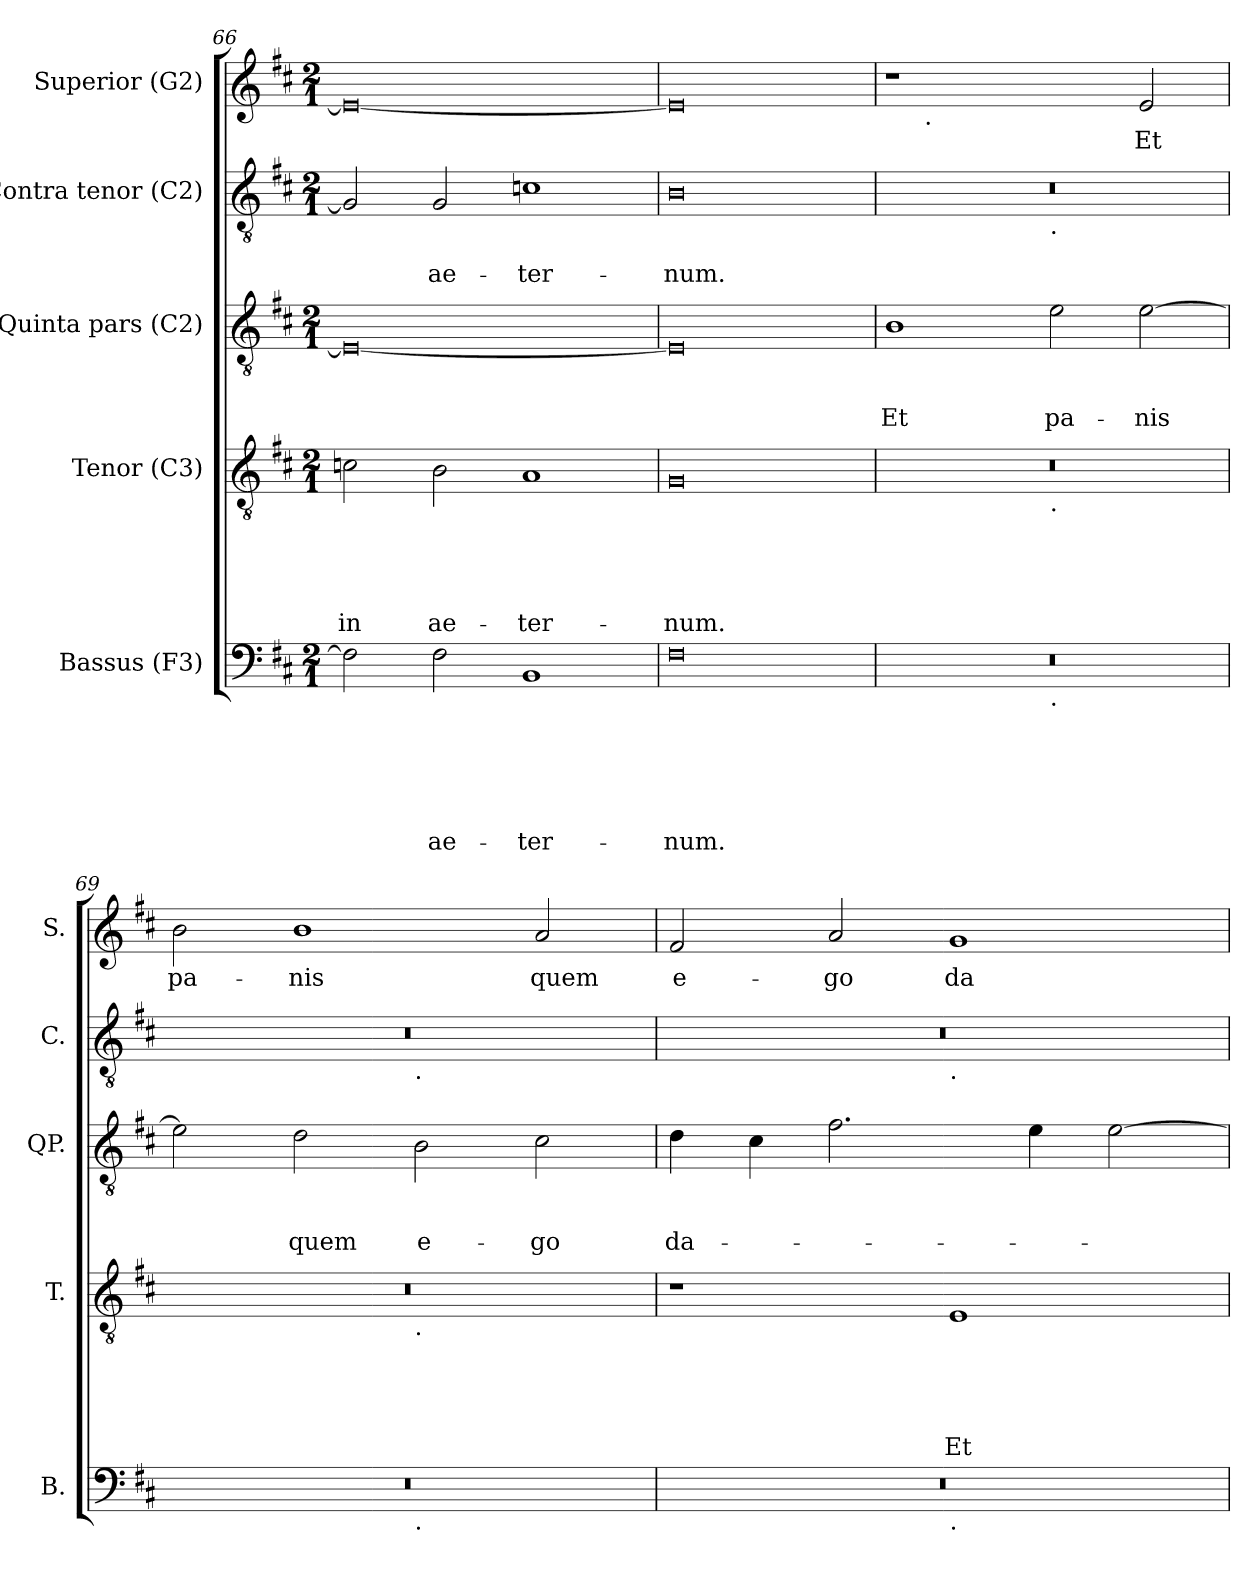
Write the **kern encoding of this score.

**kern	**text	**text	**text	**text	**text	**text	**kern	**text	**text	**text	**text	**text	**kern	**text	**text	**text	**kern	**text	**text	**kern	**text
*part5	*part5	*part5	*part5	*part5	*part5	*part5	*part4	*part4	*part4	*part4	*part4	*part4	*part3	*part3	*part3	*part3	*part2	*part2	*part2	*part1	*part1
*staff5	*staff5	*staff5	*staff5	*staff5	*staff5	*staff5	*staff4	*staff4	*staff4	*staff4	*staff4	*staff4	*staff3	*staff3	*staff3	*staff3	*staff2	*staff2	*staff2	*staff1	*staff1
*I"Bassus (F3)	*	*	*	*	*	*	*I"Tenor (C3)	*	*	*	*	*	*I"Quinta pars (C2)	*	*	*	*I"Contra tenor (C2)	*	*	*I"Superior (G2)	*
*I'B.	*	*	*	*	*	*	*I'T.	*	*	*	*	*	*I'QP.	*	*	*	*I'C.	*	*	*I'S.	*
*clefF4	*	*	*	*	*	*	*clefGv2	*	*	*	*	*	*clefGv2	*	*	*	*clefGv2	*	*	*clefG2	*
*k[f#c#]	*	*	*	*	*	*	*k[f#c#]	*	*	*	*	*	*k[f#c#]	*	*	*	*k[f#c#]	*	*	*k[f#c#]	*
*D:	*	*	*	*	*	*	*D:	*	*	*	*	*	*D:	*	*	*	*D:	*	*	*D:	*
*M2/1	*	*	*	*	*	*	*M2/1	*	*	*	*	*	*M2/1	*	*	*	*M2/1	*	*	*M2/1	*
=66	=66	=66	=66	=66	=66	=66	=66	=66	=66	=66	=66	=66	=66	=66	=66	=66	=66	=66	=66	=66	=66
!	!	!	!	!	!	!	!	!	!	!	!	!LO:LY:b	!	!	!	!	!	!	!	!	!
2F#\]	.	.	.	.	.	.	2cn\	.	.	.	.	in	0E_	.	.	.	2G/]	.	.	0e_	.
!	!	!	!	!	!	!LO:LY:b	!	!	!	!	!	!LO:LY:b	!	!	!	!	!	!	!LO:LY:b	!	!
2F#\	.	.	.	.	.	ae-	2B\	.	.	.	.	ae-	.	.	.	.	2G/	.	ae-	.	.
!	!	!	!	!	!	!LO:LY:b	!	!	!	!	!	!LO:LY:b	!	!	!	!	!	!	!LO:LY:b	!	!
1BB	.	.	.	.	.	-ter-	1A	.	.	.	.	-ter-	.	.	.	.	1cn	.	-ter-	.	.
=67	=67	=67	=67	=67	=67	=67	=67	=67	=67	=67	=67	=67	=67	=67	=67	=67	=67	=67	=67	=67	=67
!	!	!	!	!	!	!LO:LY:b	!	!	!	!	!	!LO:LY:b	!	!	!	!	!	!	!LO:LY:b	!	!
0F#	.	.	.	.	.	-num.	0G	.	.	.	.	-num.	0E]	.	.	.	0B	.	-num.	0e]	.
!!LO:LB:g=z
=68	=68	=68	=68	=68	=68	=68	=68	=68	=68	=68	=68	=68	=68	=68	=68	=68	=68	=68	=68	=68	=68
!	!	!	!	!	!	!	!	!	!	!	!	!	!	!	!	!LO:LY:b	!	!	!	!	!
*^	*	*	*	*	*	*	*^	*	*	*	*	*	*	*	*	*	*^	*	*	*^	*
0r	1ryy	.	.	.	.	.	.	0r	1ryy	.	.	.	.	.	1B	.	.	Et	0r	1ryy	.	.	1r	8ryy	.
!	!	!	!	!	!	!	!	!	!	!	!	!	!	!	!	!	!	!	!	!	!	!	!	!LO:TX:b:t=.	!
.	.	.	.	.	.	.	.	.	.	.	.	.	.	.	.	.	.	.	.	.	.	.	.	1...ryy	.
!	!	!	!	!	!	!	!	!	!	!	!	!	!	!	!	!	!	!	!	!LO:TX:b:t=.	!	!	!	!	!
!	!	!	!	!	!	!	!	!	!LO:TX:b:t=.	!	!	!	!	!	!	!	!	!	!	!	!	!	!	!	!
!	!LO:TX:b:t=.	!	!	!	!	!	!	!	!	!	!	!	!	!	!	!	!	!	!	!	!	!	!	!	!
!	!	!	!	!	!	!	!	!	!	!	!	!	!	!	!	!	!	!LO:LY:b	!	!	!	!	!	!	!
.	1ryy	.	.	.	.	.	.	.	1ryy	.	.	.	.	.	2e\	.	.	pa-	.	1ryy	.	.	2ryy	.	.
!	!	!	!	!	!	!	!	!	!	!	!	!	!	!	!	!	!	!LO:LY:b	!	!	!	!	!	!	!LO:LY:b
.	.	.	.	.	.	.	.	.	.	.	.	.	.	.	[>2e\	.	.	-nis	.	.	.	.	2e/	.	Et
=69	=69	=69	=69	=69	=69	=69	=69	=69	=69	=69	=69	=69	=69	=69	=69	=69	=69	=69	=69	=69	=69	=69	=69	=69	=69
!	!	!	!	!	!	!	!	!	!	!	!	!	!	!	!	!	!	!	!	!	!	!	!	!	!LO:LY:b
*	*	*	*	*	*	*	*	*	*	*	*	*	*	*	*	*	*	*	*	*	*	*	*v	*v	*
0r	1ryy	.	.	.	.	.	.	0r	1ryy	.	.	.	.	.	2e\]	.	.	.	0r	1ryy	.	.	2b\	pa-
!	!	!	!	!	!	!	!	!	!	!	!	!	!	!	!	!	!	!LO:LY:b	!	!	!	!	!	!LO:LY:b
.	.	.	.	.	.	.	.	.	.	.	.	.	.	.	2d\	.	.	quem	.	.	.	.	1b	-nis
!	!	!	!	!	!	!	!	!	!	!	!	!	!	!	!	!	!	!	!	!LO:TX:b:t=.	!	!	!	!
!	!	!	!	!	!	!	!	!	!LO:TX:b:t=.	!	!	!	!	!	!	!	!	!	!	!	!	!	!	!
!	!LO:TX:b:t=.	!	!	!	!	!	!	!	!	!	!	!	!	!	!	!	!	!	!	!	!	!	!	!
!	!	!	!	!	!	!	!	!	!	!	!	!	!	!	!	!	!	!LO:LY:b	!	!	!	!	!	!
.	1ryy	.	.	.	.	.	.	.	1ryy	.	.	.	.	.	2B\	.	.	e-	.	1ryy	.	.	.	.
!	!	!	!	!	!	!	!	!	!	!	!	!	!	!	!	!	!	!LO:LY:b	!	!	!	!	!	!LO:LY:b
.	.	.	.	.	.	.	.	.	.	.	.	.	.	.	2c#\	.	.	-go	.	.	.	.	2a/	quem
=70	=70	=70	=70	=70	=70	=70	=70	=70	=70	=70	=70	=70	=70	=70	=70	=70	=70	=70	=70	=70	=70	=70	=70	=70
!	!	!	!	!	!	!	!	!	!	!	!	!	!	!	!	!	!	!LO:LY:b	!	!	!	!	!	!LO:LY:b
*	*	*	*	*	*	*	*	*v	*v	*	*	*	*	*	*	*	*	*	*	*	*	*	*	*
0r	1ryy	.	.	.	.	.	.	1r	.	.	.	.	.	4d\	.	.	da-	0r	1ryy	.	.	2f#/	e-
.	.	.	.	.	.	.	.	.	.	.	.	.	.	4c#\	.	.	.	.	.	.	.	.	.
!	!	!	!	!	!	!	!	!	!	!	!	!	!	!	!	!	!	!	!	!	!	!	!LO:LY:b
.	.	.	.	.	.	.	.	.	.	.	.	.	.	2.f#\	.	.	.	.	.	.	.	2a/	-go
!	!	!	!	!	!	!	!	!	!	!	!	!	!	!	!	!	!	!	!LO:TX:b:t=.	!	!	!	!
!	!LO:TX:b:t=.	!	!	!	!	!	!	!	!	!	!	!	!	!	!	!	!	!	!	!	!	!	!
!	!	!	!	!	!	!	!	!	!	!	!	!	!LO:LY:b	!	!	!	!	!	!	!	!	!	!LO:LY:b
.	1ryy	.	.	.	.	.	.	1E	.	.	.	.	Et	.	.	.	.	.	1ryy	.	.	1g	da-
.	.	.	.	.	.	.	.	.	.	.	.	.	.	4e\	.	.	.	.	.	.	.	.	.
.	.	.	.	.	.	.	.	.	.	.	.	.	.	[>2e\	.	.	.	.	.	.	.	.	.
*v	*v	*	*	*	*	*	*	*	*	*	*	*	*	*	*	*	*	*v	*v	*	*	*	*
=	=	=	=	=	=	=	=	=	=	=	=	=	=	=	=	=	=	=	=	=	=
*-	*-	*-	*-	*-	*-	*-	*-	*-	*-	*-	*-	*-	*-	*-	*-	*-	*-	*-	*-	*-	*-
